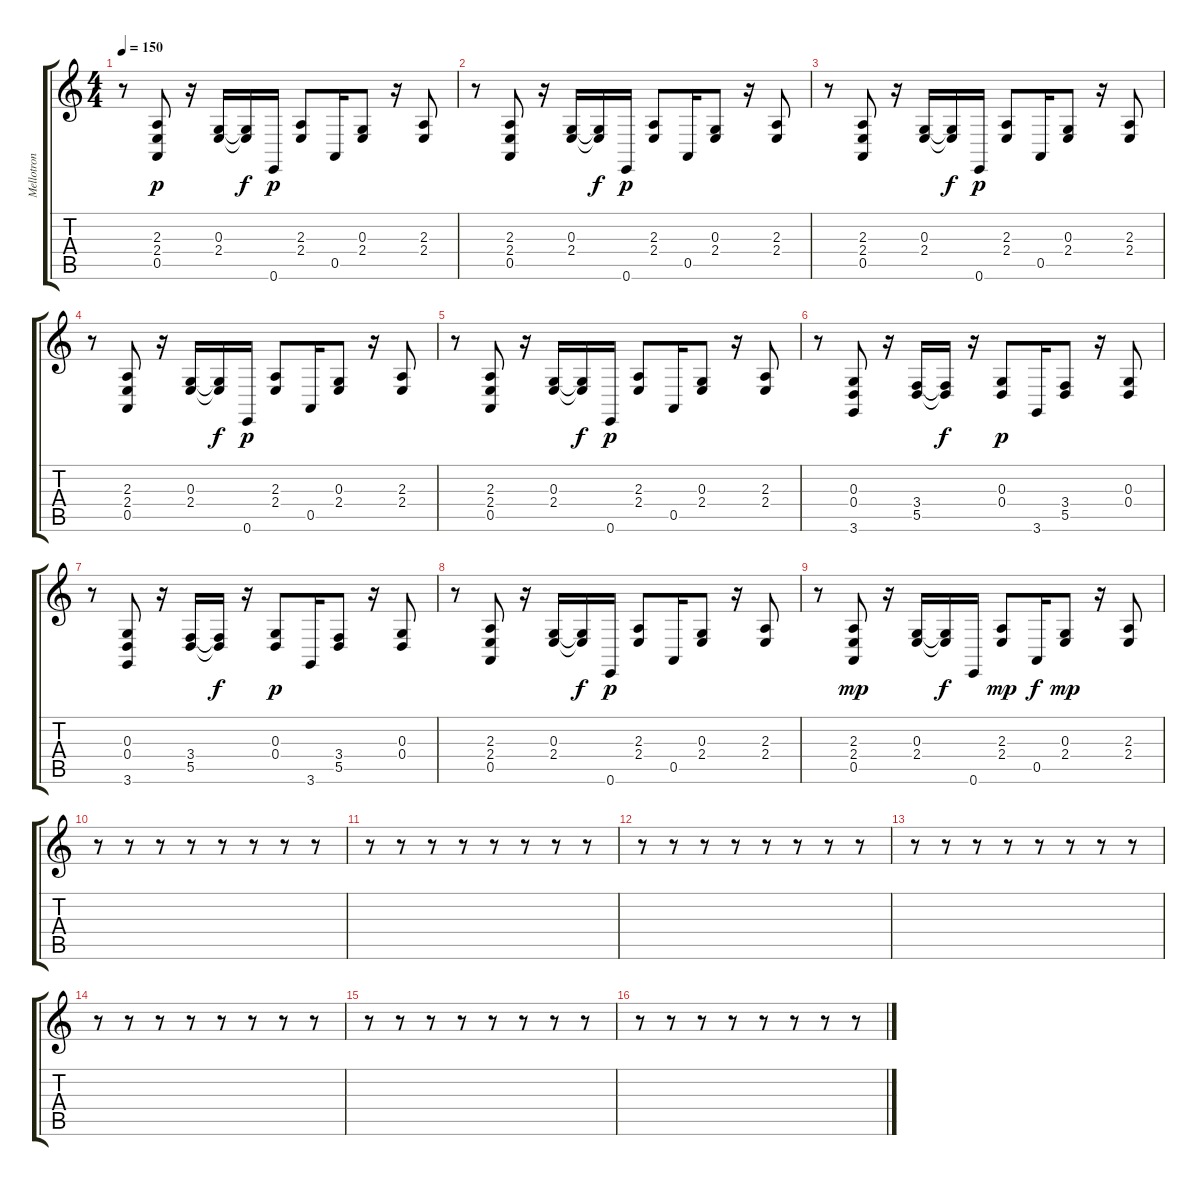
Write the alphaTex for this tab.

\track ("Mellotron" "Mellotron") {instrument clavinet}
\staff {score tabs}
\tuning (E4 B3 G3 D3 A2 E2) {hide}
\ts (4 4)
\tempo 150
\clef g2
\ks c
r.8{dy p} (2.3 2.4 0.5).8 r.16 (0.3 2.4).16 (0.3{t} 2.4{t}).16{dy f} 0.6.16{dy p} (2.3 2.4).8 0.5.16 (0.3 2.4).8 r.16 (2.3 2.4).8 |
r.8 (2.3 2.4 0.5).8 r.16 (0.3 2.4).16 (0.3{t} 2.4{t}).16{dy f} 0.6.16{dy p} (2.3 2.4).8 0.5.16 (0.3 2.4).8 r.16 (2.3 2.4).8 |
r.8 (2.3 2.4 0.5).8 r.16 (0.3 2.4).16 (0.3{t} 2.4{t}).16{dy f} 0.6.16{dy p} (2.3 2.4).8 0.5.16 (0.3 2.4).8 r.16 (2.3 2.4).8 |
r.8 (2.3 2.4 0.5).8 r.16 (0.3 2.4).16 (0.3{t} 2.4{t}).16{dy f} 0.6.16{dy p} (2.3 2.4).8 0.5.16 (0.3 2.4).8 r.16 (2.3 2.4).8 |
r.8 (2.3 2.4 0.5).8 r.16 (0.3 2.4).16 (0.3{t} 2.4{t}).16{dy f} 0.6.16{dy p} (2.3 2.4).8 0.5.16 (0.3 2.4).8 r.16 (2.3 2.4).8 |
r.8 (0.3 0.4 3.6).8 r.16 (3.4 5.5).16 (3.4{t} 5.5{t}).16{dy f} r.16 (0.3 0.4).8{dy p} 3.6.16 (3.4 5.5).8 r.16 (0.3 0.4).8 |
r.8 (0.3 0.4 3.6).8 r.16 (3.4 5.5).16 (3.4{t} 5.5{t}).16{dy f} r.16 (0.3 0.4).8{dy p} 3.6.16 (3.4 5.5).8 r.16 (0.3 0.4).8 |
r.8 (2.3 2.4 0.5).8 r.16 (0.3 2.4).16 (0.3{t} 2.4{t}).16{dy f} 0.6.16{dy p} (2.3 2.4).8 0.5.16 (0.3 2.4).8 r.16 (2.3 2.4).8 |
r.8 (2.3 2.4 0.5).8{dy mp} r.16 (0.3 2.4).16 (0.3{t} 2.4{t}).16{dy f} 0.6.16 (2.3 2.4).8{dy mp} 0.5.16{dy f} (0.3 2.4).8{dy mp} r.16 (2.3 2.4).8 |
r.8 r.8 r.8 r.8 r.8 r.8 r.8 r.8 |
r.8 r.8 r.8 r.8 r.8 r.8 r.8 r.8 |
r.8 r.8 r.8 r.8 r.8 r.8 r.8 r.8 |
r.8 r.8 r.8 r.8 r.8 r.8 r.8 r.8 |
r.8 r.8 r.8 r.8 r.8 r.8 r.8 r.8 |
r.8 r.8 r.8 r.8 r.8 r.8 r.8 r.8 |
r.8 r.8 r.8 r.8 r.8 r.8 r.8 r.8
